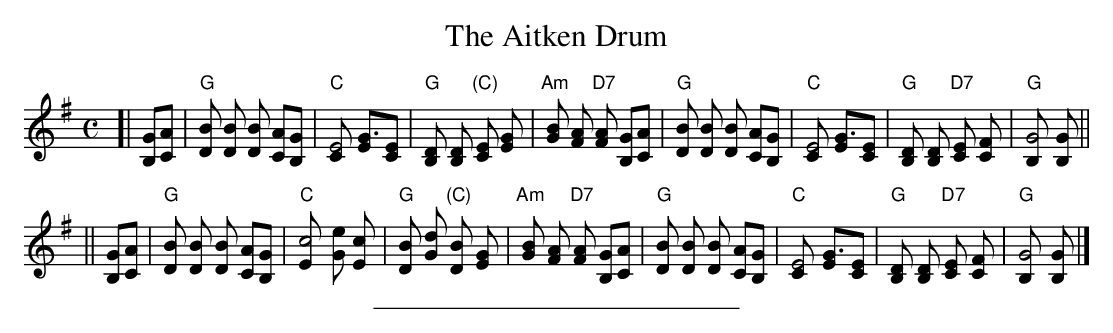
X:1
T: The Aitken Drum
M: C
L: 1/8
K: G
[| [GB,][AC] | "G"[B2D] [B2D] [B2D] [AC][GB,] | "C"[E4C] [G3E][EC] \
| "G"[D2B,] [D2B,] "(C)"[E2C] [G2E] | "Am"[B2G] [A2F] "D7"[A2F] [GB,][AC] \
| "G"[B2D] [B2D] [B2D] [AC][GB,] | "C"[E4C] [G3E][EC] \
| "G"[D2B,] [D2B,] "D7"[E2C] [F2C] | "G"[G4B,] [G2B,] ||
|| [GB,][AC] | "G"[B2D] [B2D] [B2D] [AC][GB,] \
| "C"[c4E] [e2G] [c2E] | "G"[B2D] [d2G] "(C)"[B2D] [G2E] | "Am"[B2G] [A2F] "D7"[A2F] [GB,][AC] \
| "G"[B2D] [B2D] [B2D] [AC][GB,] | "C"[E4C] [G3E][EC] \
| "G"[D2B,] [D2B,] "D7"[E2C] [F2C] | "G"[G4B,] [G2B,] |]
%%sep 5 5 234
K:C
x8 x8 x8 x8 |
x8 x8 x8 x8 |
x8 x8 x8 x8 |
x8 x8 x8 x8 |
x8 x8 x8 x8 |
x8 x8 x8 x8 |
